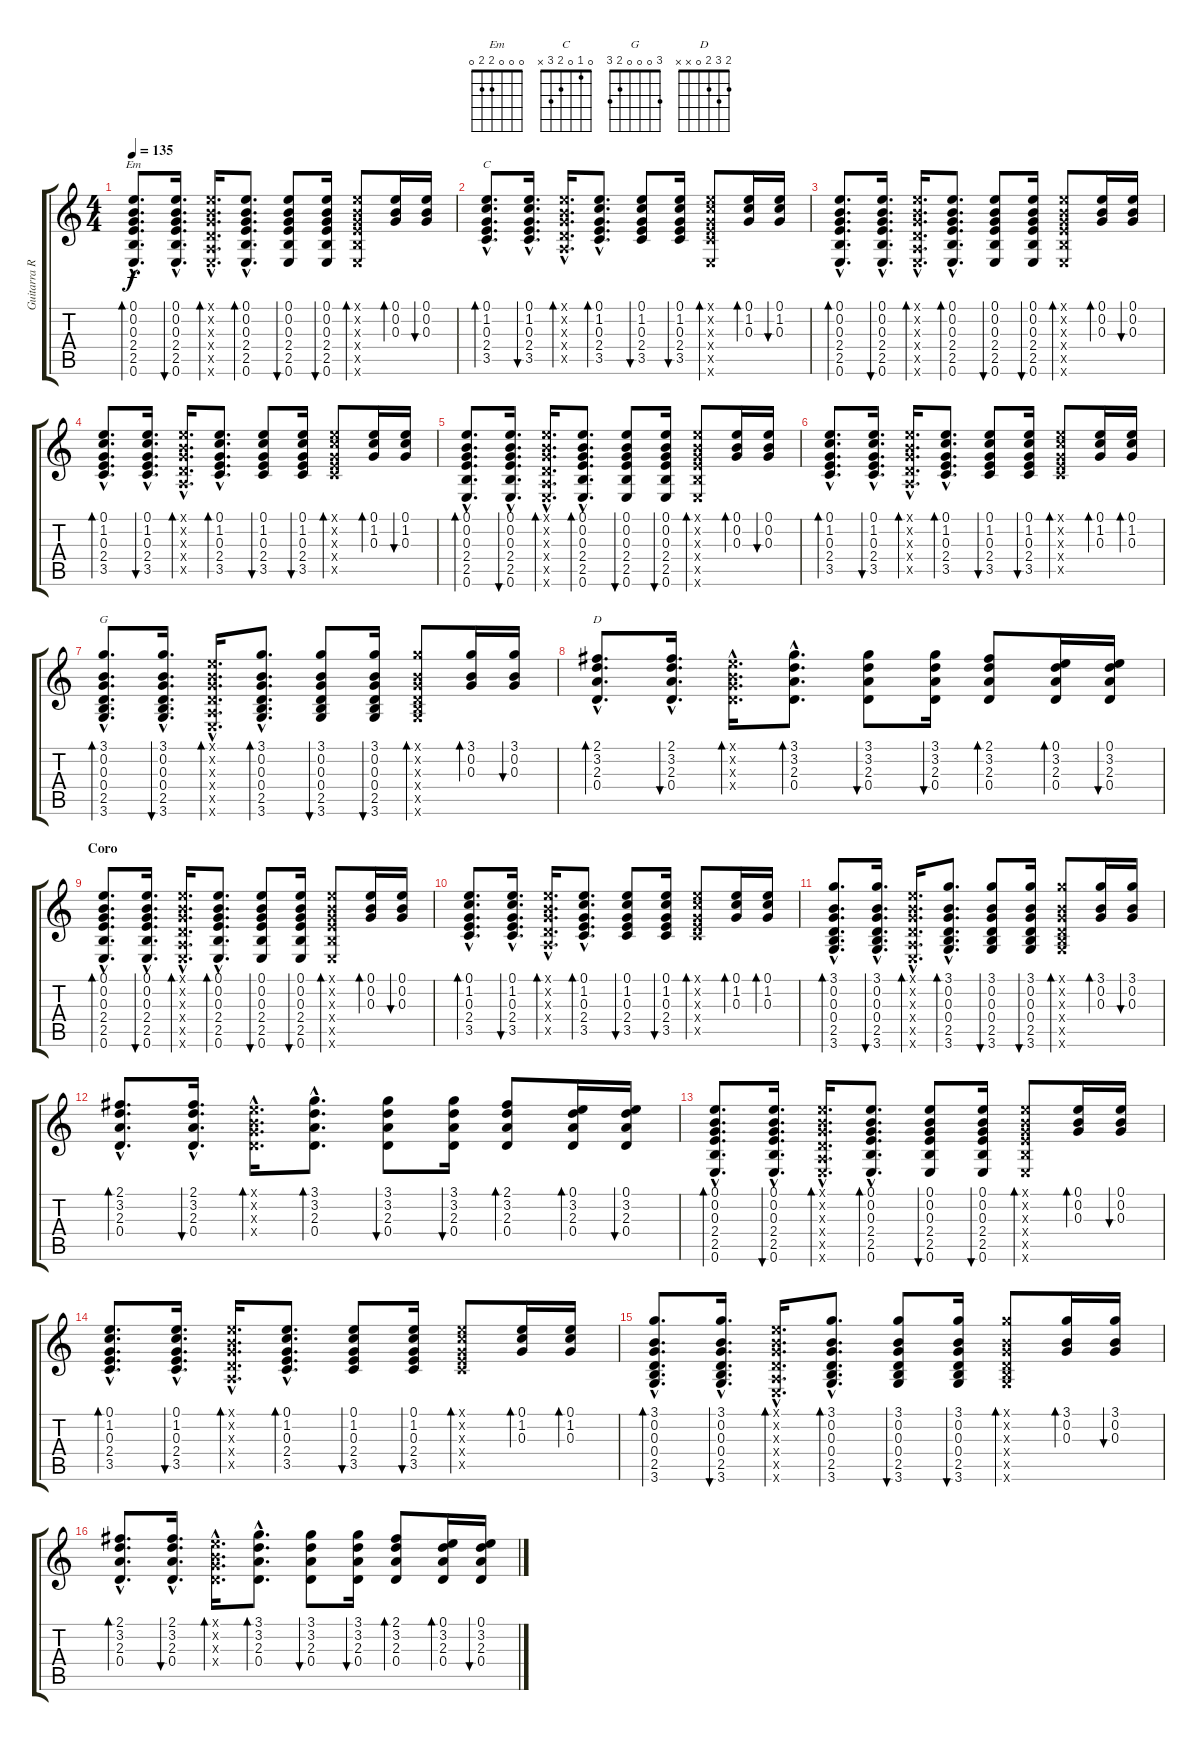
\track ("Guitarra Ritmica" "Guitarra R") {instrument acousticguitarsteel}
\staff {score tabs}
\tuning (E4 B3 G3 D3 A2 E2) {hide}
\chord ("Em" 0 0 0 2 2 0)
\chord ("C" 0 1 0 2 3 x)
\chord ("G" 3 0 0 0 2 3)
\chord ("D" 2 3 2 0 x x)
\ts (4 4)
\tempo 135
\clef g2
\ks c
(0.1{hac} 0.2{hac} 0.3{hac} 2.4{hac} 2.5{hac} 0.6{hac}).8{d bd 60 ch "Em" dy f} (0.1 0.2{hac} 0.3{hac} 2.4{hac} 2.5{hac} 0.6{hac}).16{d bu 60} (0.1{hac x} 0.2{hac x} 0.3{hac x} 0.4{hac x} 0.5{hac x} 0.6{hac x}).16{d bd 60} (0.1{hac} 0.2{hac} 0.3{hac} 2.4{hac} 2.5{hac} 0.6{hac}).8{d bd 60} (0.1 0.2 0.3 2.4 2.5 0.6).8{bu 60} (0.1 0.2 0.3 2.4 2.5 0.6).16{bu 60} (0.1{x} 0.2{x} 0.3{x} 2.4{x} 2.5{x} 0.6{x}).8{bd 60} (0.1 0.2 0.3).16{bd 60} (0.1 0.2 0.3).16{bu 60} |
(0.1{hac} 1.2{hac} 0.3{hac} 2.4{hac} 3.5{hac}).8{d bd 60 ch "C"} (0.1{hac} 1.2{hac} 0.3{hac} 2.4{hac} 3.5{hac}).16{d bu 60} (0.1{hac x} 0.2{hac x} 0.3{hac x} 0.4{hac x} 0.5{hac x}).16{d bd 60} (0.1{hac} 1.2{hac} 0.3{hac} 2.4{hac} 3.5{hac}).8{d bd 60} (0.1 1.2 0.3 2.4 3.5).8{bu 60} (0.1 1.2 0.3 2.4 3.5).16{bu 60} (0.1{x} 1.2{x} 0.3{x} 2.4{x} 3.5{x} 0.6{x}).8{bd 60} (0.1 1.2 0.3).16{bd 60} (0.1 1.2 0.3).16{bu 60} |
(0.1{hac} 0.2{hac} 0.3{hac} 2.4{hac} 2.5{hac} 0.6{hac}).8{d bd 60} (0.1 0.2{hac} 0.3{hac} 2.4{hac} 2.5{hac} 0.6{hac}).16{d bu 60} (0.1{hac x} 0.2{hac x} 0.3{hac x} 0.4{hac x} 0.5{hac x} 0.6{hac x}).16{d bd 60} (0.1{hac} 0.2{hac} 0.3{hac} 2.4{hac} 2.5{hac} 0.6{hac}).8{d bd 60} (0.1 0.2 0.3 2.4 2.5 0.6).8{bu 60} (0.1 0.2 0.3 2.4 2.5 0.6).16{bu 60} (0.1{x} 0.2{x} 0.3{x} 2.4{x} 2.5{x} 0.6{x}).8{bd 60} (0.1 0.2 0.3).16{bd 60} (0.1 0.2 0.3).16{bu 60} |
(0.1{hac} 1.2{hac} 0.3{hac} 2.4{hac} 3.5{hac}).8{d bd 60} (0.1{hac} 1.2{hac} 0.3{hac} 2.4{hac} 3.5{hac}).16{d bu 60} (0.1{hac x} 0.2{hac x} 0.3{hac x} 0.4{hac x} 0.5{hac x}).16{d bd 60} (0.1{hac} 1.2{hac} 0.3{hac} 2.4{hac} 3.5{hac}).8{d bd 60} (0.1 1.2 0.3 2.4 3.5).8{bu 60} (0.1 1.2 0.3 2.4 3.5).16{bu 60} (0.1{x} 1.2{x} 0.3{x} 2.4{x} 3.5{x}).8{bd 60} (0.1 1.2 0.3).16{bd 60} (0.1 1.2 0.3).16{bu 60} |
(0.1{hac} 0.2{hac} 0.3{hac} 2.4{hac} 2.5{hac} 0.6{hac}).8{d bd 60} (0.1 0.2{hac} 0.3{hac} 2.4{hac} 2.5{hac} 0.6{hac}).16{d bu 60} (0.1{hac x} 0.2{hac x} 0.3{hac x} 0.4{hac x} 0.5{hac x} 0.6{hac x}).16{d bd 60} (0.1{hac} 0.2{hac} 0.3{hac} 2.4{hac} 2.5{hac} 0.6{hac}).8{d bd 60} (0.1 0.2 0.3 2.4 2.5 0.6).8{bu 60} (0.1 0.2 0.3 2.4 2.5 0.6).16{bu 60} (0.1{x} 0.2{x} 0.3{x} 2.4{x} 2.5{x} 0.6{x}).8{bd 60} (0.1 0.2 0.3).16{bd 60} (0.1 0.2 0.3).16{bu 60} |
(0.1{hac} 1.2{hac} 0.3{hac} 2.4{hac} 3.5{hac}).8{d bd 60} (0.1{hac} 1.2{hac} 0.3{hac} 2.4{hac} 3.5{hac}).16{d bu 60} (0.1{hac x} 0.2{hac x} 0.3{hac x} 0.4{hac x} 0.5{hac x}).16{d bd 60} (0.1{hac} 1.2{hac} 0.3{hac} 2.4{hac} 3.5{hac}).8{d bd 60} (0.1 1.2 0.3 2.4 3.5).8{bu 60} (0.1 1.2 0.3 2.4 3.5).16{bu 60} (0.1{x} 1.2{x} 0.3{x} 2.4{x} 3.5{x}).8{bd 60} (0.1 1.2 0.3).16{bd 60} (0.1 1.2 0.3).16{bd 60} |
(3.1{hac} 0.2{hac} 0.3{hac} 0.4{hac} 2.5{hac} 3.6{hac}).8{d bd 60 ch "G"} (3.1{hac} 0.2{hac} 0.3{hac} 0.4{hac} 2.5{hac} 3.6{hac}).16{d bu 60} (0.1{hac x} 0.2{hac x} 0.3{hac x} 0.4{hac x} 0.5{hac x} 0.6{hac x}).16{d bd 60} (3.1{hac} 0.2{hac} 0.3{hac} 0.4{hac} 2.5{hac} 3.6{hac}).8{d bd 60} (3.1 0.2 0.3 0.4 2.5 3.6).8{bu 60} (3.1 0.2 0.3 0.4 2.5 3.6).16{bu 60} (3.1{x} 0.2{x} 0.3{x} 0.4{x} 2.5{x} 3.6{x}).8{bd 60} (3.1 0.2 0.3).16{bd 60} (3.1 0.2 0.3).16{bu 60} |
(2.1{hac} 3.2{hac} 2.3{hac} 0.4{hac}).8{d bd 60 ch "D"} (2.1{hac} 3.2{hac} 2.3{hac} 0.4{hac}).16{d bu 60} (0.1{hac x} 0.2{hac x} 0.3{hac x} 0.4{hac x}).16{d bd 60} (3.1{hac} 3.2{hac} 2.3{hac} 0.4{hac}).8{d bd 60} (3.1 3.2 2.3 0.4).8{bu 60} (3.1 3.2 2.3 0.4).16{bu 60} (2.1 3.2 2.3 0.4).8{bd 60} (0.1 3.2 2.3 0.4).16{bd 60} (0.1 3.2 2.3 0.4).16{bu 60} |
\section ("" "Coro")
(0.1{hac} 0.2{hac} 0.3{hac} 2.4{hac} 2.5{hac} 0.6{hac}).8{d bd 60} (0.1 0.2{hac} 0.3{hac} 2.4{hac} 2.5{hac} 0.6{hac}).16{d bu 60} (0.1{hac x} 0.2{hac x} 0.3{hac x} 0.4{hac x} 0.5{hac x} 0.6{hac x}).16{d bd 60} (0.1{hac} 0.2{hac} 0.3{hac} 2.4{hac} 2.5{hac} 0.6{hac}).8{d bd 60} (0.1 0.2 0.3 2.4 2.5 0.6).8{bu 60} (0.1 0.2 0.3 2.4 2.5 0.6).16{bu 60} (0.1{x} 0.2{x} 0.3{x} 2.4{x} 2.5{x} 0.6{x}).8{bd 60} (0.1 0.2 0.3).16{bd 60} (0.1 0.2 0.3).16{bu 60} |
(0.1{hac} 1.2{hac} 0.3{hac} 2.4{hac} 3.5{hac}).8{d bd 60} (0.1{hac} 1.2{hac} 0.3{hac} 2.4{hac} 3.5{hac}).16{d bu 60} (0.1{hac x} 0.2{hac x} 0.3{hac x} 0.4{hac x} 0.5{hac x}).16{d bd 60} (0.1{hac} 1.2{hac} 0.3{hac} 2.4{hac} 3.5{hac}).8{d bd 60} (0.1 1.2 0.3 2.4 3.5).8{bu 60} (0.1 1.2 0.3 2.4 3.5).16{bu 60} (0.1{x} 1.2{x} 0.3{x} 2.4{x} 3.5{x}).8{bd 60} (0.1 1.2 0.3).16{bd 60} (0.1 1.2 0.3).16{bd 60} |
(3.1{hac} 0.2{hac} 0.3{hac} 0.4{hac} 2.5{hac} 3.6{hac}).8{d bd 60} (3.1{hac} 0.2{hac} 0.3{hac} 0.4{hac} 2.5{hac} 3.6{hac}).16{d bu 60} (0.1{hac x} 0.2{hac x} 0.3{hac x} 0.4{hac x} 0.5{hac x} 0.6{hac x}).16{d bd 60} (3.1{hac} 0.2{hac} 0.3{hac} 0.4{hac} 2.5{hac} 3.6{hac}).8{d bd 60} (3.1 0.2 0.3 0.4 2.5 3.6).8{bu 60} (3.1 0.2 0.3 0.4 2.5 3.6).16{bu 60} (3.1{x} 0.2{x} 0.3{x} 0.4{x} 2.5{x} 3.6{x}).8{bd 60} (3.1 0.2 0.3).16{bd 60} (3.1 0.2 0.3).16{bu 60} |
(2.1{hac} 3.2{hac} 2.3{hac} 0.4{hac}).8{d bd 60} (2.1{hac} 3.2{hac} 2.3{hac} 0.4{hac}).16{d bu 60} (0.1{hac x} 0.2{hac x} 0.3{hac x} 0.4{hac x}).16{d bd 60} (3.1{hac} 3.2{hac} 2.3{hac} 0.4{hac}).8{d bd 60} (3.1 3.2 2.3 0.4).8{bu 60} (3.1 3.2 2.3 0.4).16{bu 60} (2.1 3.2 2.3 0.4).8{bd 60} (0.1 3.2 2.3 0.4).16{bd 60} (0.1 3.2 2.3 0.4).16{bu 60} |
(0.1{hac} 0.2{hac} 0.3{hac} 2.4{hac} 2.5{hac} 0.6{hac}).8{d bd 60} (0.1 0.2{hac} 0.3{hac} 2.4{hac} 2.5{hac} 0.6{hac}).16{d bu 60} (0.1{hac x} 0.2{hac x} 0.3{hac x} 0.4{hac x} 0.5{hac x} 0.6{hac x}).16{d bd 60} (0.1{hac} 0.2{hac} 0.3{hac} 2.4{hac} 2.5{hac} 0.6{hac}).8{d bd 60} (0.1 0.2 0.3 2.4 2.5 0.6).8{bu 60} (0.1 0.2 0.3 2.4 2.5 0.6).16{bu 60} (0.1{x} 0.2{x} 0.3{x} 2.4{x} 2.5{x} 0.6{x}).8{bd 60} (0.1 0.2 0.3).16{bd 60} (0.1 0.2 0.3).16{bu 60} |
(0.1{hac} 1.2{hac} 0.3{hac} 2.4{hac} 3.5{hac}).8{d bd 60} (0.1{hac} 1.2{hac} 0.3{hac} 2.4{hac} 3.5{hac}).16{d bu 60} (0.1{hac x} 0.2{hac x} 0.3{hac x} 0.4{hac x} 0.5{hac x}).16{d bd 60} (0.1{hac} 1.2{hac} 0.3{hac} 2.4{hac} 3.5{hac}).8{d bd 60} (0.1 1.2 0.3 2.4 3.5).8{bu 60} (0.1 1.2 0.3 2.4 3.5).16{bu 60} (0.1{x} 1.2{x} 0.3{x} 2.4{x} 3.5{x}).8{bd 60} (0.1 1.2 0.3).16{bd 60} (0.1 1.2 0.3).16{bd 60} |
(3.1{hac} 0.2{hac} 0.3{hac} 0.4{hac} 2.5{hac} 3.6{hac}).8{d bd 60} (3.1{hac} 0.2{hac} 0.3{hac} 0.4{hac} 2.5{hac} 3.6{hac}).16{d bu 60} (0.1{hac x} 0.2{hac x} 0.3{hac x} 0.4{hac x} 0.5{hac x} 0.6{hac x}).16{d bd 60} (3.1{hac} 0.2{hac} 0.3{hac} 0.4{hac} 2.5{hac} 3.6{hac}).8{d bd 60} (3.1 0.2 0.3 0.4 2.5 3.6).8{bu 60} (3.1 0.2 0.3 0.4 2.5 3.6).16{bu 60} (3.1{x} 0.2{x} 0.3{x} 0.4{x} 2.5{x} 3.6{x}).8{bd 60} (3.1 0.2 0.3).16{bd 60} (3.1 0.2 0.3).16{bu 60} |
(2.1{hac} 3.2{hac} 2.3{hac} 0.4{hac}).8{d bd 60} (2.1{hac} 3.2{hac} 2.3{hac} 0.4{hac}).16{d bu 60} (0.1{hac x} 0.2{hac x} 0.3{hac x} 0.4{hac x}).16{d bd 60} (3.1{hac} 3.2{hac} 2.3{hac} 0.4{hac}).8{d bd 60} (3.1 3.2 2.3 0.4).8{bu 60} (3.1 3.2 2.3 0.4).16{bu 60} (2.1 3.2 2.3 0.4).8{bd 60} (0.1 3.2 2.3 0.4).16{bd 60} (0.1 3.2 2.3 0.4).16{bu 60}
